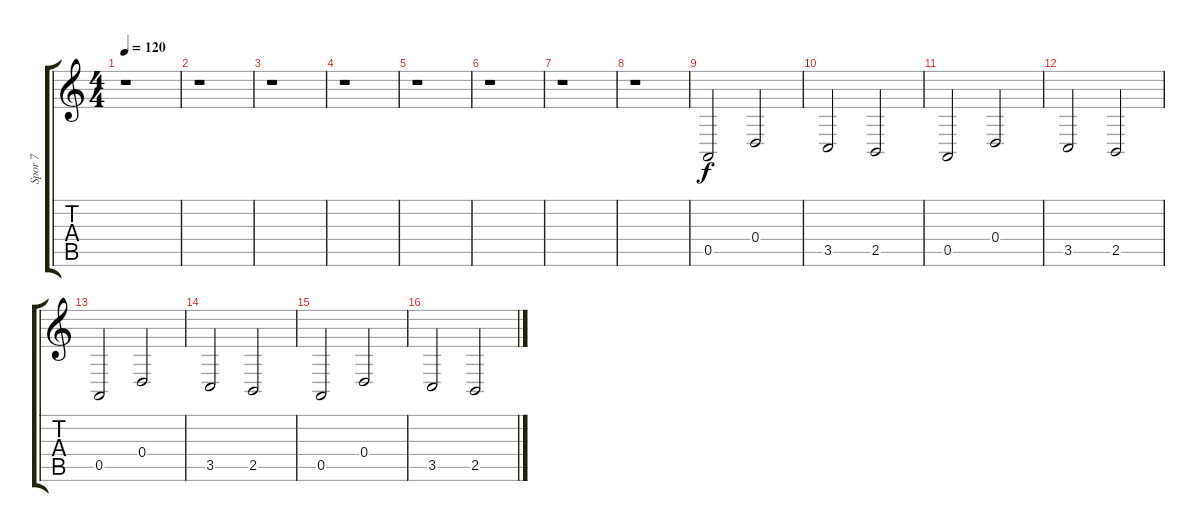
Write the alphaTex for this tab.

\track ("Spor 7" "Spor 7") {instrument choiraahs}
\staff {score tabs}
\tuning (E4 B3 G3 D3 A2 E2) {hide}
\ts (4 4)
\tempo 120
\clef g2
\ks c
r.1{dy f} |
r.1 |
r.1 |
r.1 |
r.1 |
r.1 |
r.1 |
r.1 |
0.5.2 0.4.2 |
3.5.2 2.5.2 |
0.5.2 0.4.2 |
3.5.2 2.5.2 |
0.5.2 0.4.2 |
3.5.2 2.5.2 |
0.5.2 0.4.2 |
3.5.2 2.5.2
